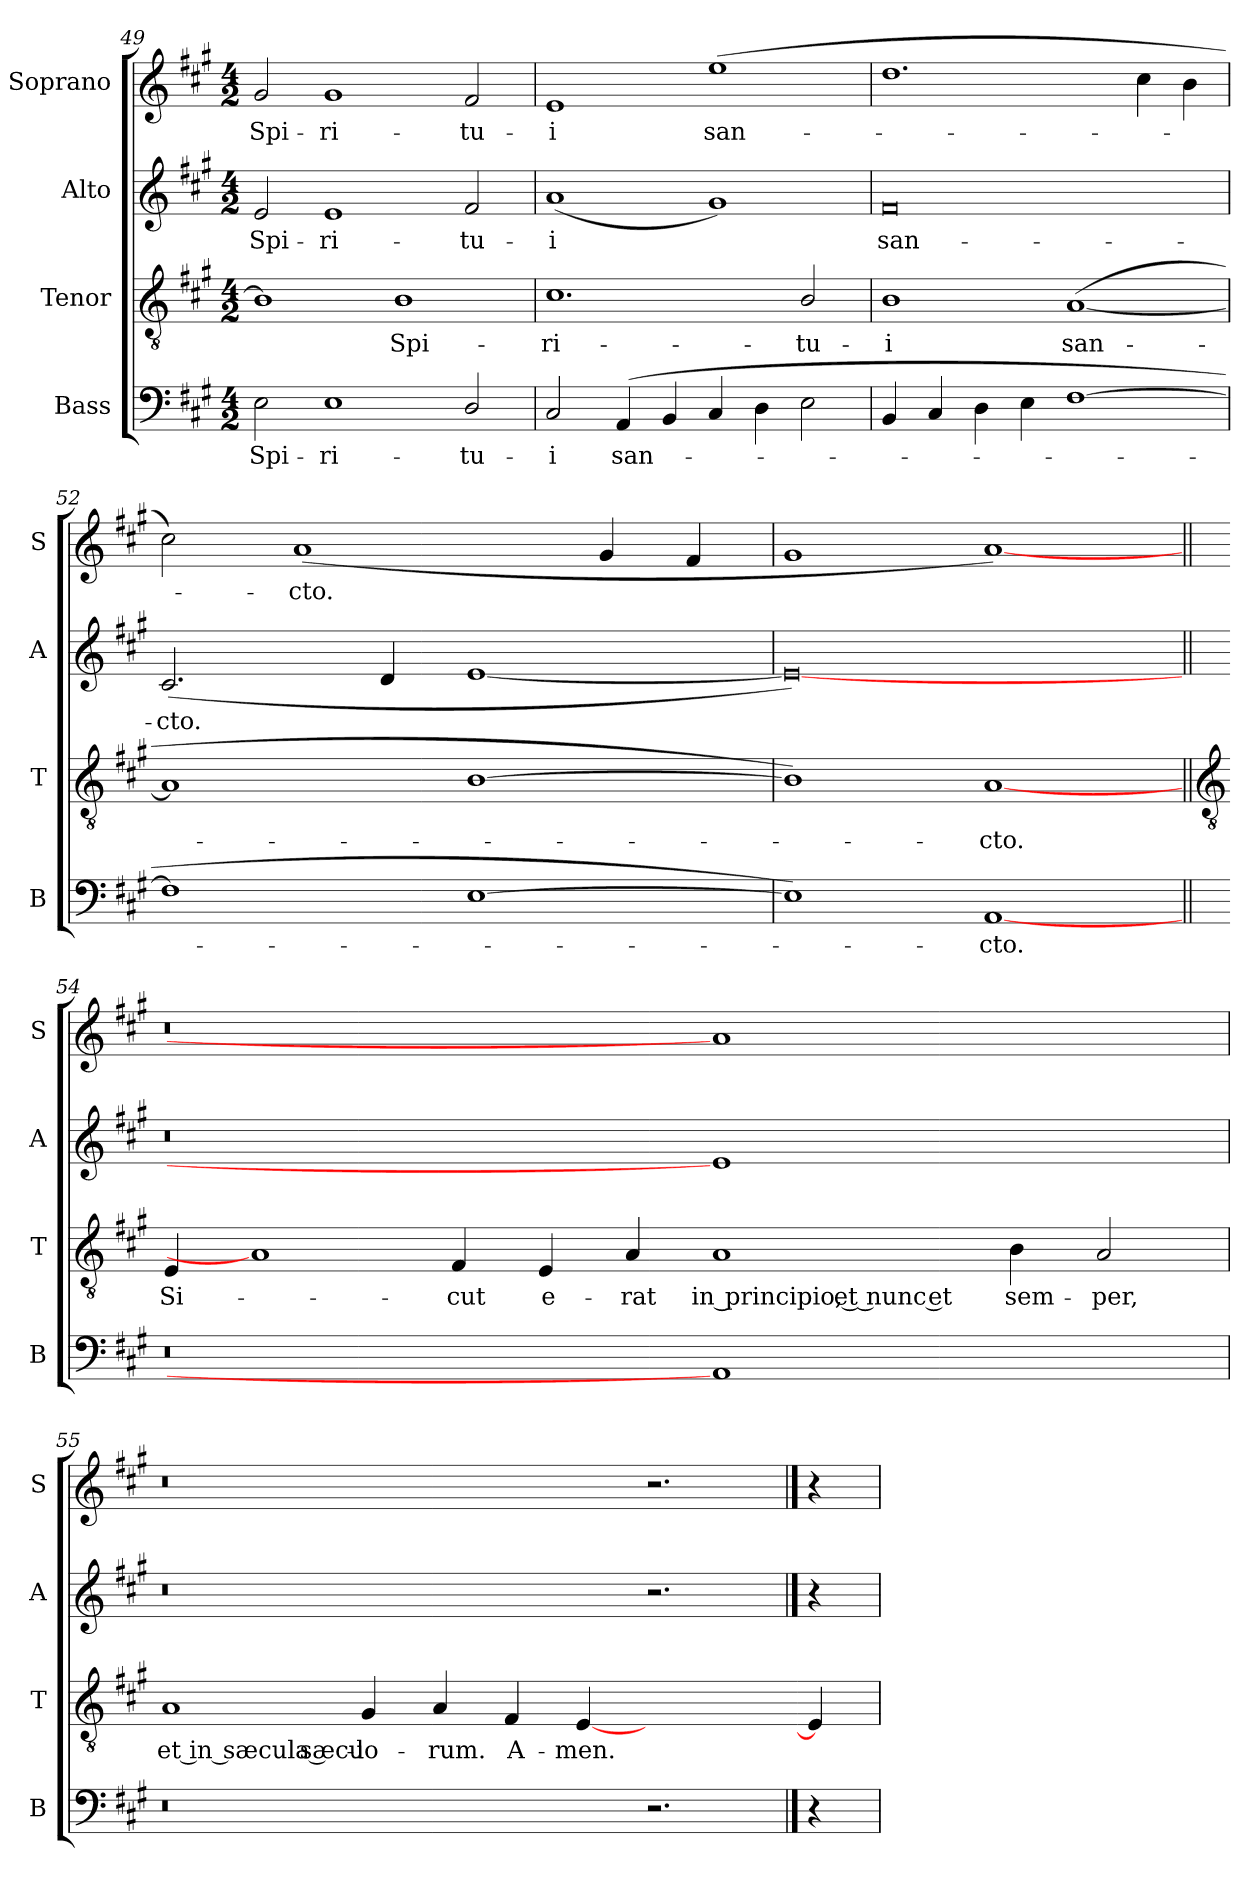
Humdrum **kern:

**kern	**text	**kern	**text	**kern	**text	**kern	**text
*part4	*part4	*part3	*part3	*part2	*part2	*part1	*part1
*staff4	*staff4	*staff3	*staff3	*staff2	*staff2	*staff1	*staff1
*I"Bass	*	*I"Tenor	*	*I"Alto	*	*I"Soprano	*
*I'B	*	*I'T	*	*I'A	*	*I'S	*
!!LO:LB:g=z
*clefF4	*	*clefGv2	*	*clefG2	*	*clefG2	*
*k[f#c#g#]	*	*k[f#c#g#]	*	*k[f#c#g#]	*	*k[f#c#g#]	*
*A:	*	*A:	*	*A:	*	*A:	*
*M4/2	*	*M4/2	*	*M4/2	*	*M4/2	*
=49	=49	=49	=49	=49	=49	=49	=49
!	!LO:LY:b	!	!	!	!LO:LY:b	!	!LO:LY:b
2E	Spi-	1B]	.	2e	Spi-	2g#/	Spi-
!	!LO:LY:b	!	!	!	!LO:LY:b	!	!LO:LY:b
1E	-ri-	.	.	1e	-ri-	1g#	-ri-
!	!	!	!LO:LY:b	!	!	!	!
.	.	1B	Spi-	.	.	.	.
!	!LO:LY:b	!	!	!	!LO:LY:b	!	!LO:LY:b
2D/	-tu-	.	.	2f#	-tu-	2f#	-tu-
=50	=50	=50	=50	=50	=50	=50	=50
!	!LO:LY:b	!	!LO:LY:b	!	!LO:LY:b	!	!LO:LY:b
2C#	-i	1.c#	-ri-	(<1a	-i	1e	-i
!	!LO:LY:b	!	!	!	!	!	!
(<4AA	san-	.	.	.	.	.	.
4BB	.	.	.	.	.	.	.
!	!	!	!	!	!	!	!LO:LY:b
4C#	.	.	.	1g#)	.	(>1ee	san-
4D	.	.	.	.	.	.	.
!	!	!	!LO:LY:b	!	!	!	!
2E	.	2B/	-tu-	.	.	.	.
=51	=51	=51	=51	=51	=51	=51	=51
!	!	!	!LO:LY:b	!	!LO:LY:b	!	!
4BB	.	1B	-i	0f#	san-	1.dd	.
4C#	.	.	.	.	.	.	.
4D	.	.	.	.	.	.	.
4E	.	.	.	.	.	.	.
!	!	!	!LO:LY:b	!	!	!	!
[1F#	.	(>[1A	san-	.	.	.	.
.	.	.	.	.	.	4cc#	.
.	.	.	.	.	.	4b	.
=52	=52	=52	=52	=52	=52	=52	=52
!	!	!	!	!	!LO:LY:b	!	!
1F#]	.	1A]	.	(<2.c#	-cto.	2cc#)	.
!	!	!	!	!	!	!	!LO:LY:b
.	.	.	.	.	.	(<1a	cto.
.	.	.	.	4d	.	.	.
[1E	.	[1B	.	[1e	.	.	.
.	.	.	.	.	.	4g#/	.
.	.	.	.	.	.	4f#	.
=53	=53	=53	=53	=53	=53	=53	=53
1E])	.	1B])	.	0e_)	.	1g#/	.
!	!LO:LY:b	!	!LO:LY:b	!	!	!	!
[1AA	cto.	[1A	cto.	.	.	[1a/)	.
!!LO:LB:g=z
=54||	=54||	=54||	=54||	=54||	=54||	=54||	=54||
*	*	*clefGv2	*	*	*	*	*
!	!	!	!LO:LY:b	!	!	!	!
0r	.	4E	Si-	0r	.	0r	.
.	.	1A]	.	.	.	.	.
!	!	!	!LO:LY:b	!	!	!	!
.	.	4F#	-cut	.	.	.	.
!	!	!	!LO:LY:b	!	!	!	!
.	.	4E	e-	.	.	.	.
!	!	!	!LO:LY:b	!	!	!	!
.	.	4A	-rat	.	.	.	.
!	!	!	!LO:LY:b	!	!	!	!
1AA]	.	1A	in principio, et nunc et	1e]	.	1a/]	.
!	!	!	!LO:LY:b	!	!	!	!
2.ryy	.	4B	sem-	2.ryy	.	2.ryy	.
!	!	!	!LO:LY:b	!	!	!	!
.	.	2A	-per,	.	.	.	.
=55	=55	=55	=55	=55	=55	=55	=55
!	!	!	!LO:LY:b	!	!	!	!
0r	.	1A	et in sæcula sæcu-	0r	.	0r	.
!	!	!	!LO:LY:b	!	!	!	!
.	.	4G#	-lo-	.	.	.	.
!	!	!	!LO:LY:b	!	!	!	!
.	.	4A	-rum.	.	.	.	.
!	!	!	!LO:LY:b	!	!	!	!
.	.	4F#	A-	.	.	.	.
!	!	!	!LO:LY:b	!	!	!	!
.	.	[4E	-men.	.	.	.	.
2.r	.	2.ryy	.	2.r	.	2.r	.
==56	==56	=56-	==56	==56	==56	==56	==56
4r	.	4E]	.	4r	.	4r	.
=	=	=	=	=	=	=	=
*-	*-	*-	*-	*-	*-	*-	*-
